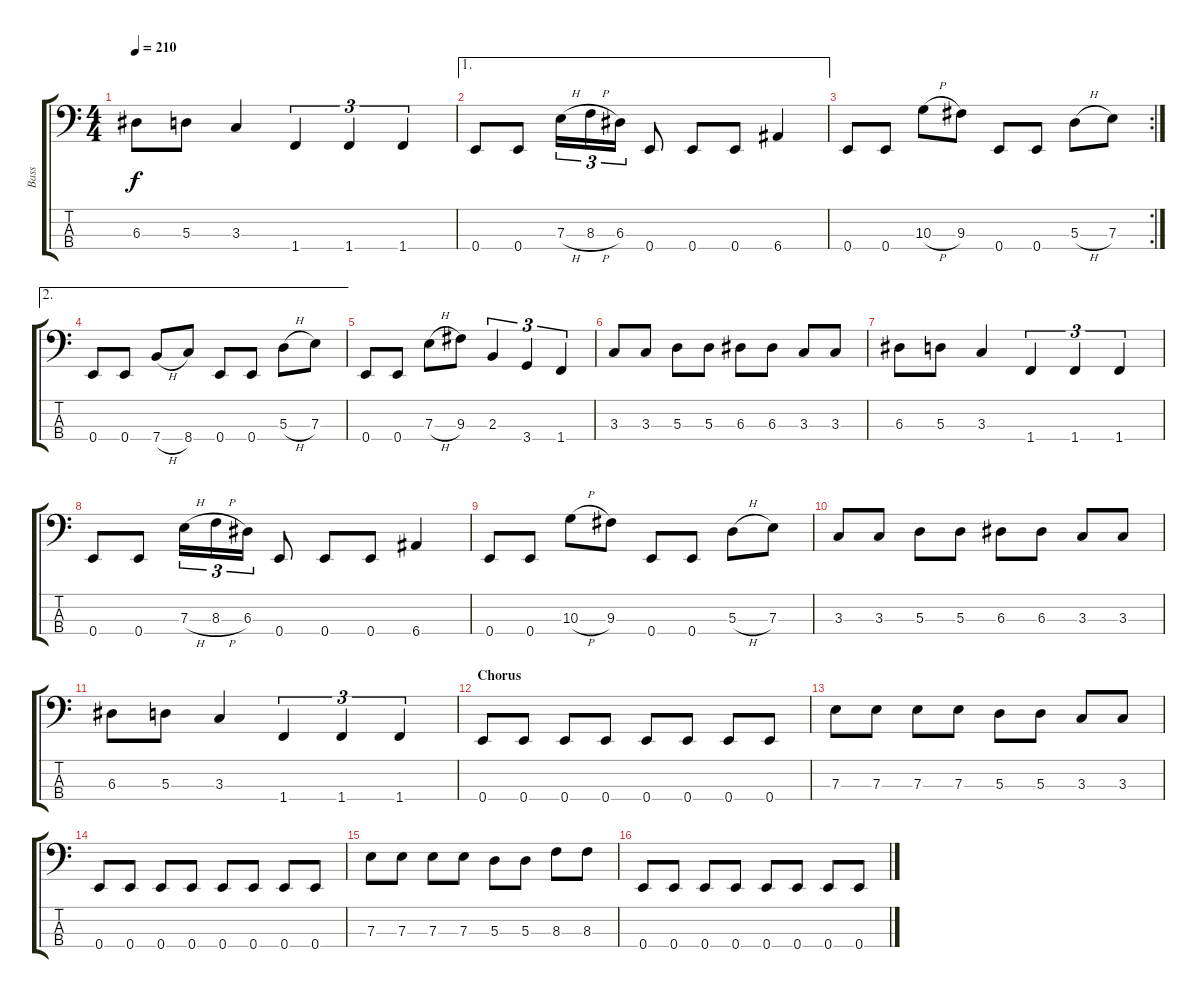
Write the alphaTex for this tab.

\track ("Bass" "Bass") {instrument electricbassfinger}
\staff {score tabs}
\tuning (G2 D2 A1 E1) {hide}
\ts (4 4)
\tempo 210
\clef f4
\ks c
6.3.8{dy f} 5.3.8 3.3.4 1.4.4{tu (3 2)} 1.4.4{tu (3 2)} 1.4.4{tu (3 2)} |
\ae 1
0.4.8 0.4.8 7.3{h}.16{tu (3 2)} 8.3{h}.16{tu (3 2)} 6.3.16{tu (3 2)} 0.4.8 0.4.8 0.4.8 6.4.4 |
\rc 2
0.4.8 0.4.8 10.3{h}.8 9.3.8 0.4.8 0.4.8 5.3{h}.8 7.3.8 |
\ae 2
0.4.8 0.4.8 7.4{h}.8 8.4.8 0.4.8 0.4.8 5.3{h}.8 7.3.8 |
0.4.8 0.4.8 7.3{h}.8 9.3.8 2.3.4{tu (3 2)} 3.4.4{tu (3 2)} 1.4.4{tu (3 2)} |
3.3.8 3.3.8 5.3.8 5.3.8 6.3.8 6.3.8 3.3.8 3.3.8 |
6.3.8 5.3.8 3.3.4 1.4.4{tu (3 2)} 1.4.4{tu (3 2)} 1.4.4{tu (3 2)} |
0.4.8 0.4.8 7.3{h}.16{tu (3 2)} 8.3{h}.16{tu (3 2)} 6.3.16{tu (3 2)} 0.4.8 0.4.8 0.4.8 6.4.4 |
0.4.8 0.4.8 10.3{h}.8 9.3.8 0.4.8 0.4.8 5.3{h}.8 7.3.8 |
3.3.8 3.3.8 5.3.8 5.3.8 6.3.8 6.3.8 3.3.8 3.3.8 |
6.3.8 5.3.8 3.3.4 1.4.4{tu (3 2)} 1.4.4{tu (3 2)} 1.4.4{tu (3 2)} |
\section ("" "Chorus")
0.4.8 0.4.8 0.4.8 0.4.8 0.4.8 0.4.8 0.4.8 0.4.8 |
7.3.8 7.3.8 7.3.8 7.3.8 5.3.8 5.3.8 3.3.8 3.3.8 |
0.4.8 0.4.8 0.4.8 0.4.8 0.4.8 0.4.8 0.4.8 0.4.8 |
7.3.8 7.3.8 7.3.8 7.3.8 5.3.8 5.3.8 8.3.8 8.3.8 |
0.4.8 0.4.8 0.4.8 0.4.8 0.4.8 0.4.8 0.4.8 0.4.8
